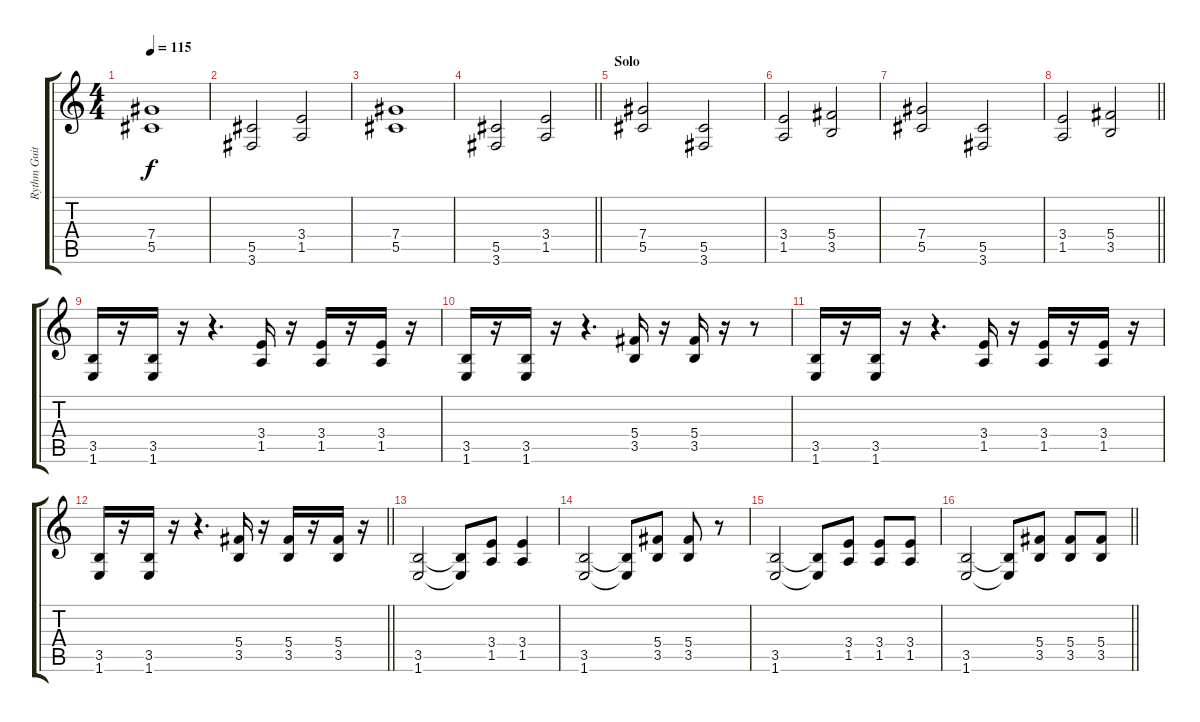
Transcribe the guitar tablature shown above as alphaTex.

\track ("Rythm Guitar" "Rythm Guit") {instrument distortionguitar}
\staff {score tabs}
\tuning (Eb4 Bb3 Gb3 Db3 Ab2 Eb2) {hide}
\ts (4 4)
\tempo 115
\clef g2
\ks c
(7.4 5.5).1{dy f} |
(5.5 3.6).2 (3.4 1.5).2 |
(7.4 5.5).1 |
\barLineRight lightlight
(5.5 3.6).2 (3.4 1.5).2 |
\section ("" "Solo")
(7.4 5.5).2 (5.5 3.6).2 |
(3.4 1.5).2 (5.4 3.5).2 |
(7.4 5.5).2 (5.5 3.6).2 |
\barLineRight lightlight
(3.4 1.5).2 (5.4 3.5).2 |
\section ("" "")
(3.5 1.6).16 r.16 (3.5 1.6).16 r.16 r.4{d} (3.4 1.5).16 r.16 (3.4 1.5).16 r.16 (3.4 1.5).16 r.16 |
(3.5 1.6).16 r.16 (3.5 1.6).16 r.16 r.4{d} (5.4 3.5).16 r.16 (5.4 3.5).16 r.16 r.8 |
(3.5 1.6).16 r.16 (3.5 1.6).16 r.16 r.4{d} (3.4 1.5).16 r.16 (3.4 1.5).16 r.16 (3.4 1.5).16 r.16 |
\barLineRight lightlight
(3.5 1.6).16 r.16 (3.5 1.6).16 r.16 r.4{d} (5.4 3.5).16 r.16 (5.4 3.5).16 r.16 (5.4 3.5).16 r.16 |
\section ("" "")
(3.5 1.6).2 (3.5{t} 1.6{t}).8 (3.4 1.5).8 (3.4 1.5).4 |
(3.5 1.6).2 (3.5{t} 1.6{t}).8 (5.4 3.5).8 (5.4 3.5).8 r.8 |
(3.5 1.6).2 (3.5{t} 1.6{t}).8 (3.4 1.5).8 (3.4 1.5).8 (3.4 1.5).8 |
\barLineRight lightlight
(3.5 1.6).2 (3.5{t} 1.6{t}).8 (5.4 3.5).8 (5.4 3.5).8 (5.4 3.5).8
